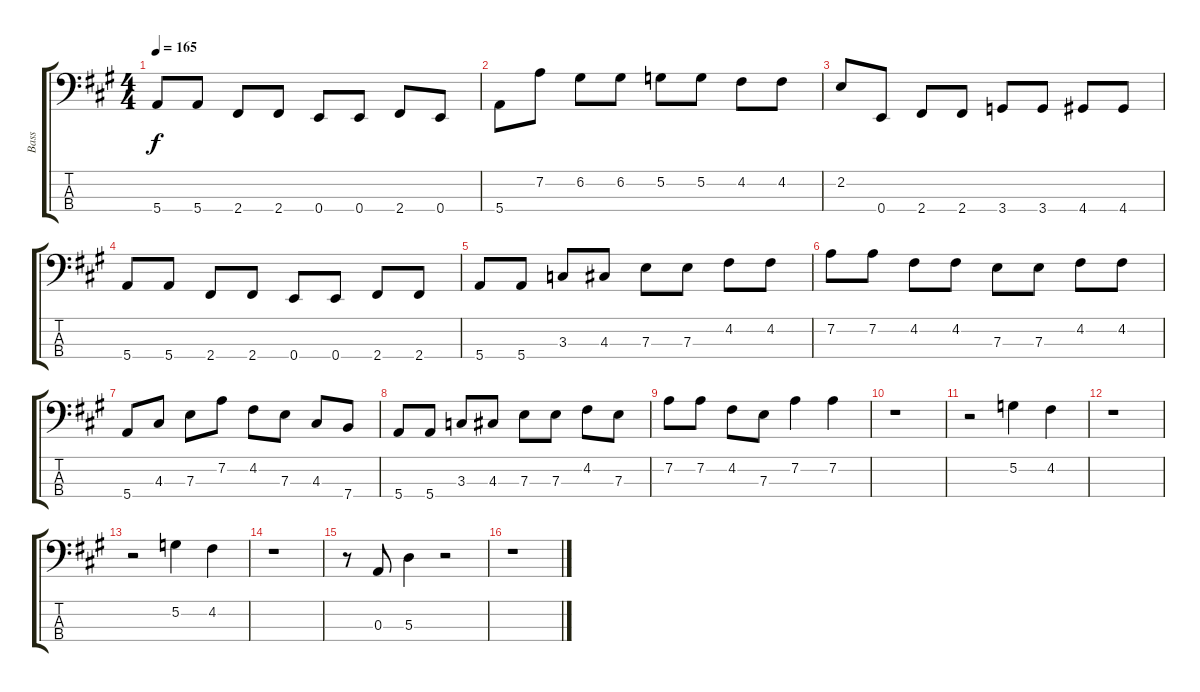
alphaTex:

\track ("Bass" "Bass") {instrument electricbasspick}
\staff {score tabs}
\tuning (G2 D2 A1 E1) {hide}
\ts (4 4)
\tempo 165
\clef f4
\ks a
5.4.8{dy f} 5.4.8 2.4.8 2.4.8 0.4.8 0.4.8 2.4.8 0.4.8 |
5.4.8 7.2.8 6.2.8 6.2.8 5.2.8 5.2.8 4.2.8 4.2.8 |
2.2.8 0.4.8 2.4.8 2.4.8 3.4.8 3.4.8 4.4.8 4.4.8 |
5.4.8 5.4.8 2.4.8 2.4.8 0.4.8 0.4.8 2.4.8 2.4.8 |
5.4.8 5.4.8 3.3.8 4.3.8 7.3.8 7.3.8 4.2.8 4.2.8 |
7.2.8 7.2.8 4.2.8 4.2.8 7.3.8 7.3.8 4.2.8 4.2.8 |
5.4.8 4.3.8 7.3.8 7.2.8 4.2.8 7.3.8 4.3.8 7.4.8 |
5.4.8 5.4.8 3.3.8 4.3.8 7.3.8 7.3.8 4.2.8 7.3.8 |
7.2.8 7.2.8 4.2.8 7.3.8 7.2.4 7.2.4 |
r.1 |
r.2 5.2.4 4.2.4 |
r.1 |
r.2 5.2.4 4.2.4 |
r.1 |
r.8 0.3.8 5.3.4 r.2 |
r.1
